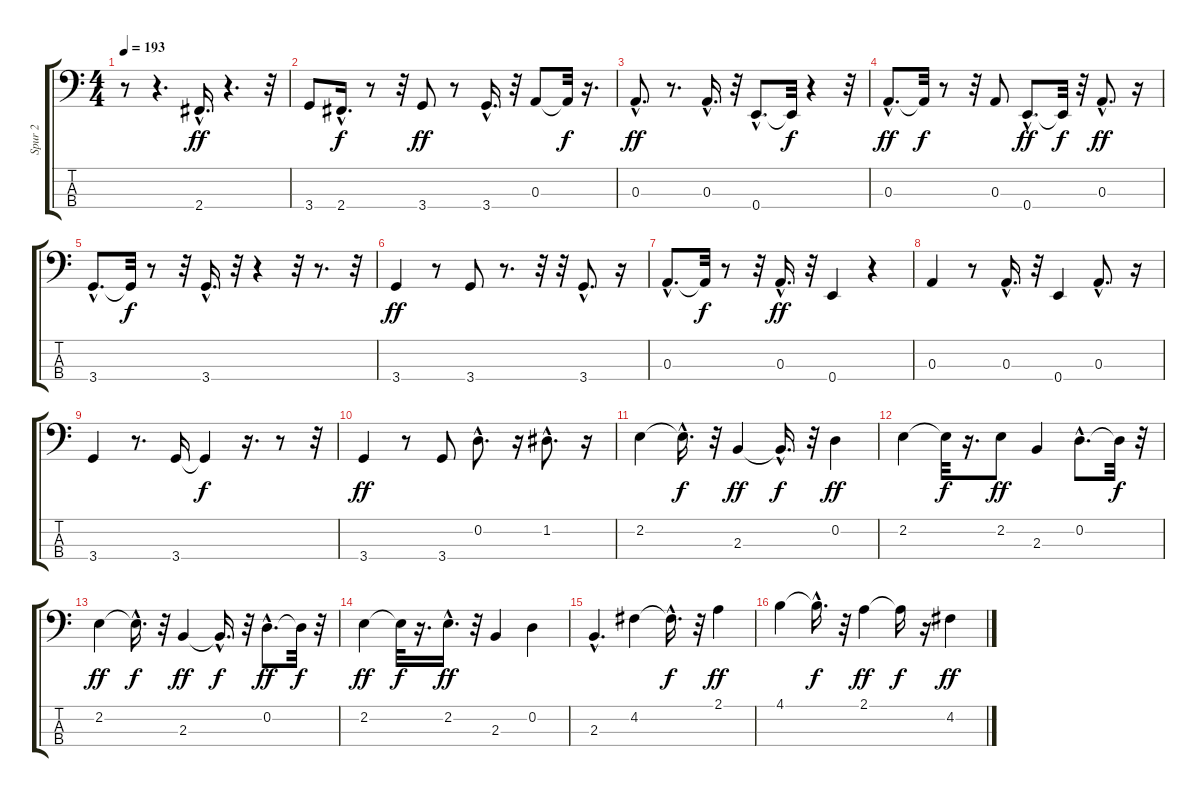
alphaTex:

\track ("Spur 2" "Spur 2") {instrument electricbassfinger}
\staff {score tabs}
\tuning (G2 D2 A1 E1) {hide}
\ts (4 4)
\tempo 193
\clef f4
\ks c
r.8{dy ff} r.4{d} 2.4{hac}.16{d} r.4{d} r.32 |
3.4.8 2.4{hac}.16{d dy f} r.8 r.32 3.4.8{dy ff} r.8 3.4{hac}.16{d} r.32 0.3.8 0.3{t}.32{dy f} r.16{d} |
0.3{hac}.8{d dy ff} r.8{d} 0.3{hac}.16{d} r.32 0.4{hac}.8{d} 0.4{t}.32{dy f} r.4 r.32 |
0.3{hac}.8{d dy ff} 0.3{t}.32{dy f} r.8 r.32 0.3.8 0.4{hac}.8{d dy ff} 0.4{t}.32{dy f} r.32 0.3{hac}.8{d dy ff} r.16 |
3.4{hac}.8{d} 3.4{t}.32{dy f} r.8 r.32 3.4{hac}.16{d} r.32 r.4 r.32 r.8{d} r.32 |
3.4.4{dy ff} r.8 3.4.8 r.8{d} r.32 r.32 3.4{hac}.8{d} r.16 |
0.3{hac}.8{d} 0.3{t}.32{dy f} r.8 r.32 0.3{hac}.16{d dy ff} r.32 0.4.4 r.4 |
0.3.4 r.8 0.3{hac}.16{d} r.32 0.4.4 0.3{hac}.8{d} r.16 |
3.4.4 r.8{d} 3.4.16 3.4{t}.4{dy f} r.16{d} r.8 r.32 |
3.4.4{dy ff} r.8 3.4.8 0.2{hac}.8{d} r.16 1.2{hac}.8{d} r.16 |
2.2.4 2.2{hac t}.16{d dy f} r.32 2.3.4{dy ff} 2.3{hac t}.16{d dy f} r.32 0.2.4{dy ff} |
2.2.4 2.2{t}.32{dy f} r.16{d} 2.2.8{dy ff} 2.3.4 0.2{hac}.8{d} 0.2{t}.32{dy f} r.32 |
2.2.4{dy ff} 2.2{hac t}.16{d dy f} r.32 2.3.4{dy ff} 2.3{hac t}.16{d dy f} r.32 0.2{hac}.8{d dy ff} 0.2{t}.32{dy f} r.32 |
2.2.4{dy ff} 2.2{t}.32{dy f} r.16{d} 2.2{hac}.16{d dy ff} r.32 2.3.4 0.2.4 |
2.3{hac}.4{d} 4.2.4 4.2{hac t}.16{d dy f} r.32 2.1.4{dy ff} |
4.1.4 4.1{hac t}.16{d dy f} r.32 2.1.4{dy ff} 2.1{t}.16{dy f} r.16 4.2.4{dy ff}
